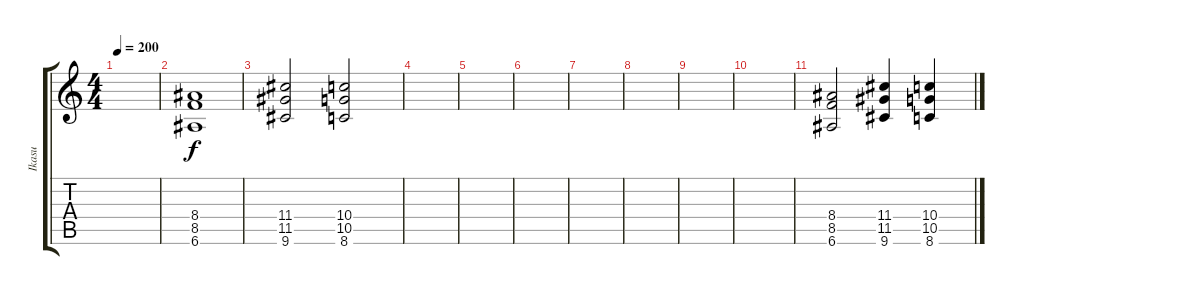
\track ("Ikasu     - Distortion Guitar" "Ikasu     ") {instrument distortionguitar}
\staff {score tabs}
\tuning (E4 B3 G3 D3 A2 E2) {hide}
\ts (4 4)
\tempo 200
\clef g2
\ks c
|
(8.4 8.5 6.6).1 |
(11.4 11.5 9.6).2 (10.4 10.5 8.6).2 |
|
|
|
|
|
|
|
(8.4 8.5 6.6).2 (11.4 11.5 9.6).4 (10.4 10.5 8.6).4
